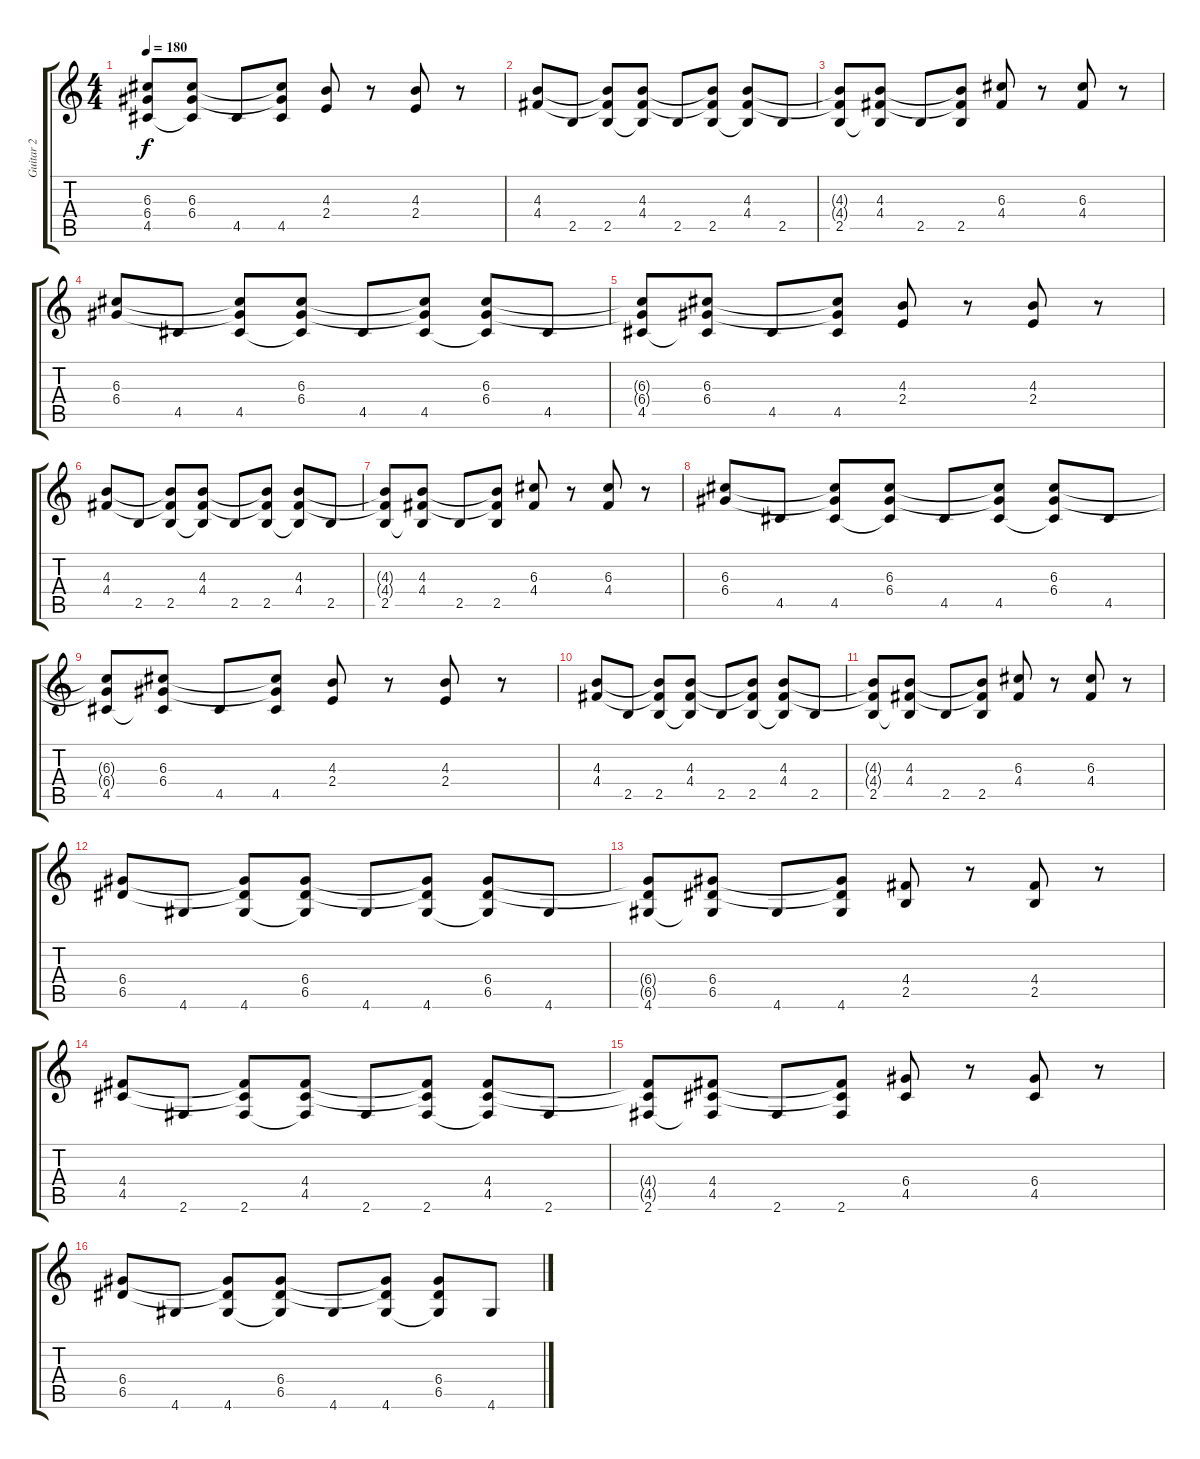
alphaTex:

\track ("Guitar 2" "Guitar 2") {instrument overdrivenguitar}
\staff {score tabs}
\tuning (E4 B3 G3 D3 A2 E2) {hide}
\ts (4 4)
\tempo 180
\clef g2
\ks c
(6.3{t} 6.4{t} 4.5).8{dy f} (6.3 6.4 4.5{t}).8 4.5.8 (6.3{t} 6.4{t} 4.5).8 (4.3 2.4).8 r.8 (4.3 2.4).8 r.8 |
(4.3 4.4).8 2.5.8 (4.3{t} 4.4{t} 2.5).8 (4.3 4.4 2.5{t}).8 2.5.8 (4.3{t} 4.4{t} 2.5).8 (4.3 4.4 2.5{t}).8 2.5.8 |
(4.3{t} 4.4{t} 2.5).8 (4.3 4.4 2.5{t}).8 2.5.8 (4.3{t} 4.4{t} 2.5).8 (6.3 4.4).8 r.8 (6.3 4.4).8 r.8 |
(6.3 6.4).8 4.5.8 (6.3{t} 6.4{t} 4.5).8 (6.3 6.4 4.5{t}).8 4.5.8 (6.3{t} 6.4{t} 4.5).8 (6.3 6.4 4.5{t}).8 4.5.8 |
(6.3{t} 6.4{t} 4.5).8 (6.3 6.4 4.5{t}).8 4.5.8 (6.3{t} 6.4{t} 4.5).8 (4.3 2.4).8 r.8 (4.3 2.4).8 r.8 |
(4.3 4.4).8 2.5.8 (4.3{t} 4.4{t} 2.5).8 (4.3 4.4 2.5{t}).8 2.5.8 (4.3{t} 4.4{t} 2.5).8 (4.3 4.4 2.5{t}).8 2.5.8 |
(4.3{t} 4.4{t} 2.5).8 (4.3 4.4 2.5{t}).8 2.5.8 (4.3{t} 4.4{t} 2.5).8 (6.3 4.4).8 r.8 (6.3 4.4).8 r.8 |
(6.3 6.4).8 4.5.8 (6.3{t} 6.4{t} 4.5).8 (6.3 6.4 4.5{t}).8 4.5.8 (6.3{t} 6.4{t} 4.5).8 (6.3 6.4 4.5{t}).8 4.5.8 |
(6.3{t} 6.4{t} 4.5).8 (6.3 6.4 4.5{t}).8 4.5.8 (6.3{t} 6.4{t} 4.5).8 (4.3 2.4).8 r.8 (4.3 2.4).8 r.8 |
(4.3 4.4).8 2.5.8 (4.3{t} 4.4{t} 2.5).8 (4.3 4.4 2.5{t}).8 2.5.8 (4.3{t} 4.4{t} 2.5).8 (4.3 4.4 2.5{t}).8 2.5.8 |
(4.3{t} 4.4{t} 2.5).8 (4.3 4.4 2.5{t}).8 2.5.8 (4.3{t} 4.4{t} 2.5).8 (6.3 4.4).8 r.8 (6.3 4.4).8 r.8 |
(6.4 6.5).8 4.6.8 (6.4{t} 6.5{t} 4.6).8 (6.4 6.5 4.6{t}).8 4.6.8 (6.4{t} 6.5{t} 4.6).8 (6.4 6.5 4.6{t}).8 4.6.8 |
(6.4{t} 6.5{t} 4.6).8 (6.4 6.5 4.6{t}).8 4.6.8 (6.4{t} 6.5{t} 4.6).8 (4.4 2.5).8 r.8 (4.4 2.5).8 r.8 |
(4.4 4.5).8 2.6.8 (4.4{t} 4.5{t} 2.6).8 (4.4 4.5 2.6{t}).8 2.6.8 (4.4{t} 4.5{t} 2.6).8 (4.4 4.5 2.6{t}).8 2.6.8 |
(4.4{t} 4.5{t} 2.6).8 (4.4 4.5 2.6{t}).8 2.6.8 (4.4{t} 4.5{t} 2.6).8 (6.4 4.5).8 r.8 (6.4 4.5).8 r.8 |
(6.4 6.5).8 4.6.8 (6.4{t} 6.5{t} 4.6).8 (6.4 6.5 4.6{t}).8 4.6.8 (6.4{t} 6.5{t} 4.6).8 (6.4 6.5 4.6{t}).8 4.6.8
